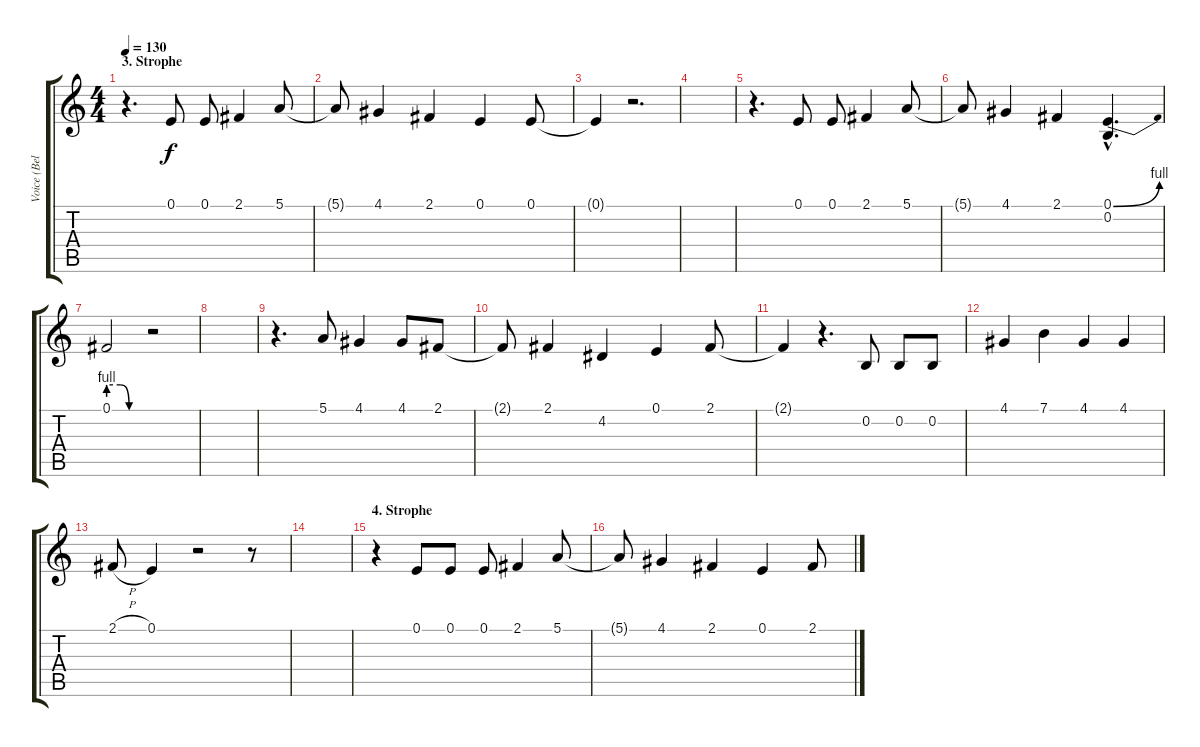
\track ("Voice (Bela)" "Voice (Bel") {instrument flute}
\staff {score tabs}
\tuning (E4 B3 G3 D3 A2 E2) {hide}
\ts (4 4)
\section ("" "3. Strophe")
\tempo 130
\clef g2
\ks c
r.4{d dy f} 0.1.8 0.1.8 2.1.4 5.1.8 |
5.1{t}.8 4.1.4 2.1.4 0.1.4 0.1.8 |
0.1{t}.4 r.2{d} |
|
r.4{d} 0.1.8 0.1.8 2.1.4 5.1.8 |
5.1{t}.8 4.1.4 2.1.4 (0.1{be (bend 0 0 60 4) hac} 0.2{hac}).4{d} |
0.1{be (custom 0 4 20 4 35 0 40 0 60 0)}.2 r.2 |
|
r.4{d} 5.1.8 4.1.4 4.1.8 2.1.8 |
2.1{t}.8 2.1.4 4.2.4 0.1.4 2.1.8 |
2.1{t}.4 r.4{d} 0.2.8 0.2.8 0.2.8 |
4.1.4 7.1.4 4.1.4 4.1.4 |
2.1{h}.8 0.1.4 r.2 r.8 |
|
\section ("" "4. Strophe")
r.4 0.1.8 0.1.8 0.1.8 2.1.4 5.1.8 |
5.1{t}.8 4.1.4 2.1.4 0.1.4 2.1.8
